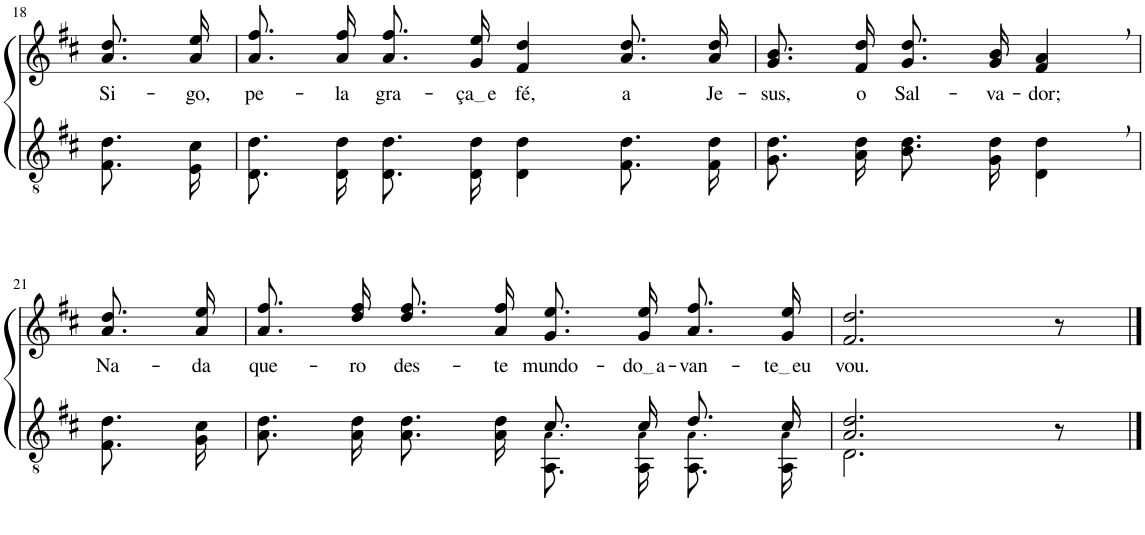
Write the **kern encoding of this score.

**kern	**kern	**text
*part2	*part1	*part1
*staff2	*staff1	*staff1
*I"Parte III e IV	*I"Parte I e II	*
!!LO:PB:g=z
*clefGv2	*clefG2	*
*Trd3c5	*Trd3c5	*
*k[f#c#]	*k[f#c#]	*
*M4/4	*M4/4	*
=18	=18	=18
!	!	!LO:LY:b
8.F#/ 8.d/L	8.a\ 8.dd\L	Si-
!	!	!LO:LY:b
16E/ 16c#/Jk	16a\ 16ee\Jk	-go,
=19	=19	=19
!	!	!LO:LY:b
8.D/ 8.d/L	8.a\ 8.ff#\L	pe-
!	!	!LO:LY:b
16D/ 16d/Jk	16a\ 16ff#\Jk	-la
!	!	!LO:LY:b
8.D/ 8.d/L	8.a\ 8.ff#\L	gra-
!	!	!LO:LY:b
16D/ 16d/Jk	16g\ 16ee\Jk	ça e
!	!	!LO:LY:b
4D\ 4d\	4f#/ 4dd/	fé,
!	!	!LO:LY:b
8.F#/ 8.d/L	8.a\ 8.dd\L	a
!	!	!LO:LY:b
16F#/ 16d/Jk	16a\ 16dd\Jk	Je-
=20	=20	=20
!	!	!LO:LY:b
8.G\ 8.d\L	8.g\ 8.b\L	-sus,
!	!	!LO:LY:b
16A\ 16d\Jk	16f#\ 16dd\Jk	o
!	!	!LO:LY:b
8.B\ 8.d\L	8.g/ 8.dd/L	Sal-
!	!	!LO:LY:b
16G\ 16d\Jk	16g/ 16b/Jk	-va-
!	!	!LO:LY:b
4D\, 4d\,	4f#/, 4a/,	-dor;
!!LO:LB:g=z
=21	=21	=21
!	!	!LO:LY:b
8.F#/ 8.d/L	8.a\ 8.dd\L	Na-
!	!	!LO:LY:b
16G/ 16c#/Jk	16a\ 16ee\Jk	-da
=22	=22	=22
*^	*	*
!	!	!	!LO:LY:b
8.A\ 8.d\L	2ryy	8.a\ 8.ff#\L	que-
!	!	!	!LO:LY:b
16A\ 16d\Jk	.	16dd\ 16ff#\Jk	-ro
!	!	!	!LO:LY:b
8.A\ 8.d\L	.	8.dd\ 8.ff#\L	des-
!	!	!	!LO:LY:b
16A\ 16d\Jk	.	16a\ 16ff#\Jk	-te
!	!	!	!LO:LY:b
8.c#/L	8.AA/ 8.A!/L	8.g\ 8.ee\L	mundo-
!	!	!	!LO:LY:b
16c#/Jk	16AA/ 16A!/Jk	16g\ 16ee\Jk	do a
!	!	!	!LO:LY:b
8.d/L	8.AA/ 8.A!/L	8.a\ 8.ff#\L	-van-
!	!	!	!LO:LY:b
16c#/Jk	16AA/ 16A!/Jk	16g\ 16ee\Jk	te eu
=23	=23	=23	=23
!	!	!	!LO:LY:b
2.A/ 2.d/	2.D\	2.f#/ 2.dd/	vou.
8r	8ryy	8r	.
*v	*v	*	*
==	==	==
*-	*-	*-
